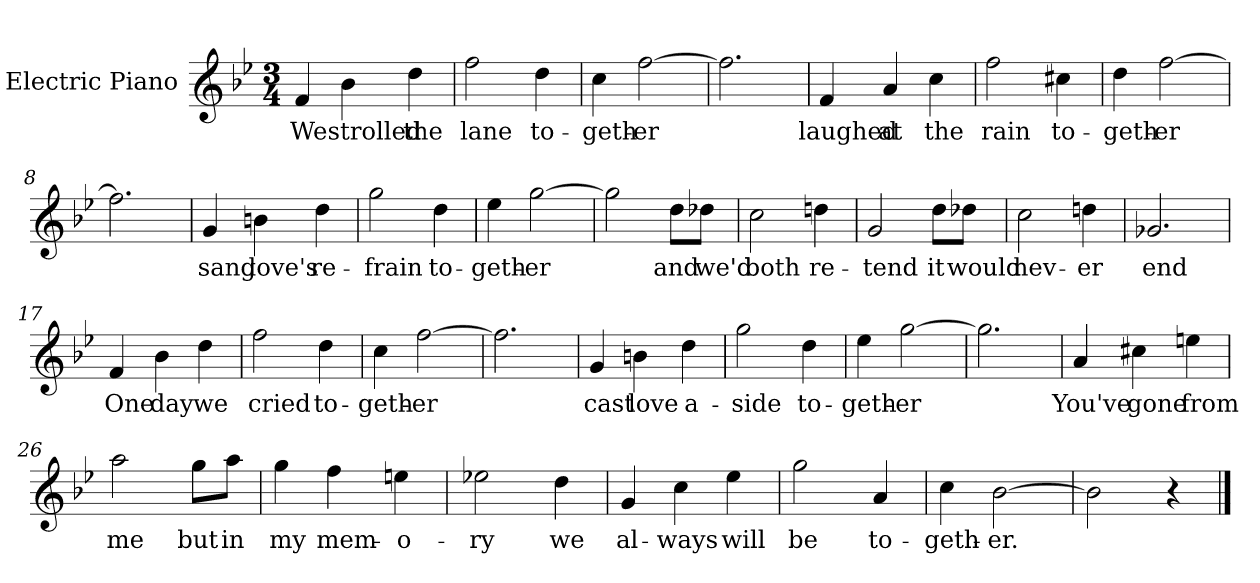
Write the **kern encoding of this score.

**kern	**text
*part1	*part1
*staff1	*staff1
*I"Electric Piano	*
*I'E.Pno	*
*clefG2	*
*k[b-e-]	*
*B-:	*
*M3/4	*
=1	=1
4f/	We
4b-\	strolled
4dd\	the
=2	=2
2ff\	lane
4dd\	to-
=3	=3
4cc\	-geth-
[2ff\	-er
=4	=4
2.ff\]	.
=5	=5
4f/	laughed
4a/	at
4cc\	the
=6	=6
2ff\	rain
4cc#X\	to-
!!LO:LB:g=z
=7	=7
4dd\	-geth-
[2ff\	-er
=8	=8
2.ff\]	.
=9	=9
4g/	sang
4bn\	love's
4dd\	re-
=10	=10
2gg\	frain
4dd\	to-
=11	=11
4ee-\	-geth-
[2gg\	-er
=12	=12
2gg\]	.
8dd\L	and
8dd-X\J	we'd
=13	=13
2cc\	both
4ddn\	re-
!!LO:LB:g=z
=14	=14
2g/	-tend
8dd\L	it
8dd-X\J	would
=15	=15
2cc\	nev-
4ddn\	-er
=16	=16
2.g-X/	end
=17	=17
4f/	One
4b-\	day
4dd\	we
=18	=18
2ff\	cried
4dd\	to-
=19	=19
4cc\	-geth-
[2ff\	-er
=20	=20
2.ff\]	.
!!LO:LB:g=z
=21	=21
4g/	cast
4bn\	love
4dd\	a-
=22	=22
2gg\	-side
4dd\	to-
=23	=23
4ee-\	-geth-
[2gg\	-er
=24	=24
2.gg\]	.
=25	=25
4a/	You've
4cc#X\	gone
4een\	from
=26	=26
2aa\	me
8gg\L	but
8aa\J	in
!!LO:LB:g=z
=27	=27
4gg\	my
4ff\	mem-
4een\	-o-
=28	=28
2ee-X\	-ry
4dd\	we
=29	=29
4g/	al-
4cc\	-ways
4ee-\	will
=30	=30
2gg\	be
4a/	to-
=31	=31
4cc\	-geth-
[2b-\	-er.
=32	=32
2b-\]	.
4r	.
==	==
*-	*-
